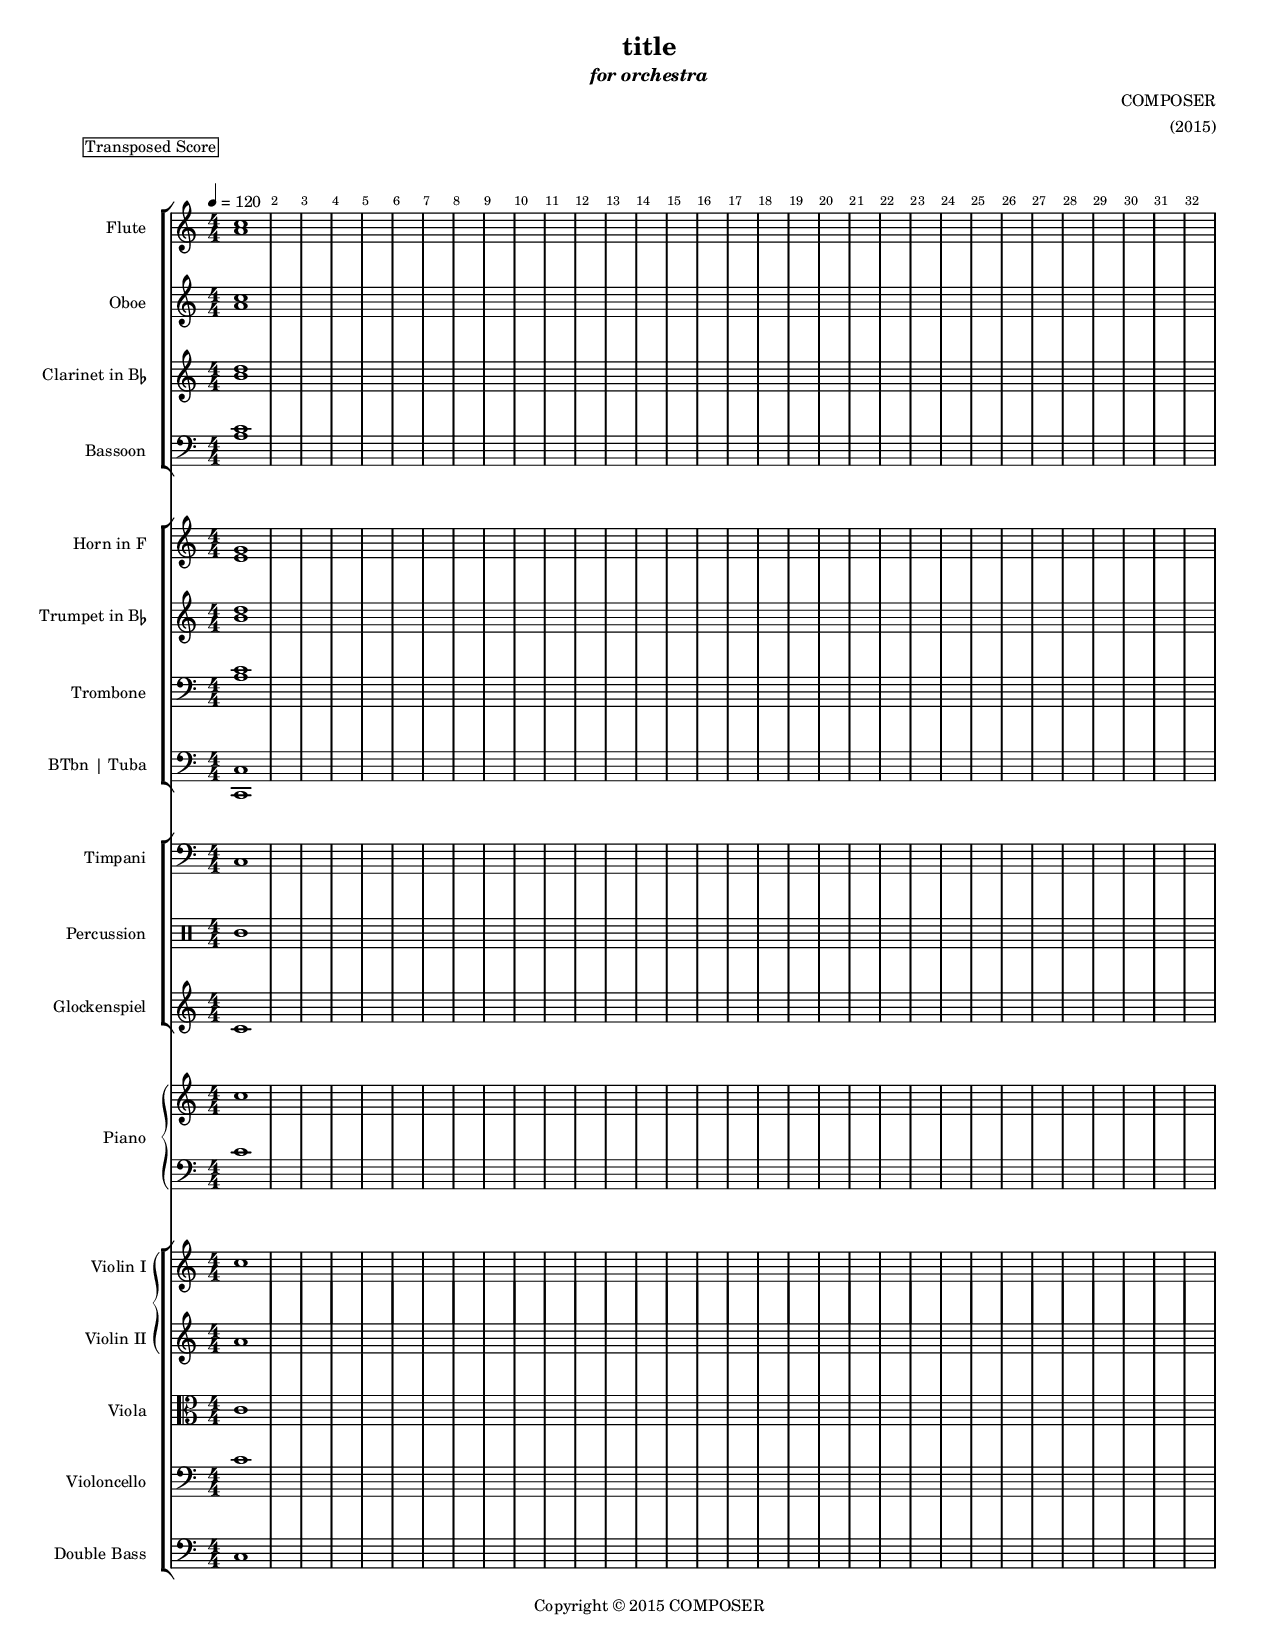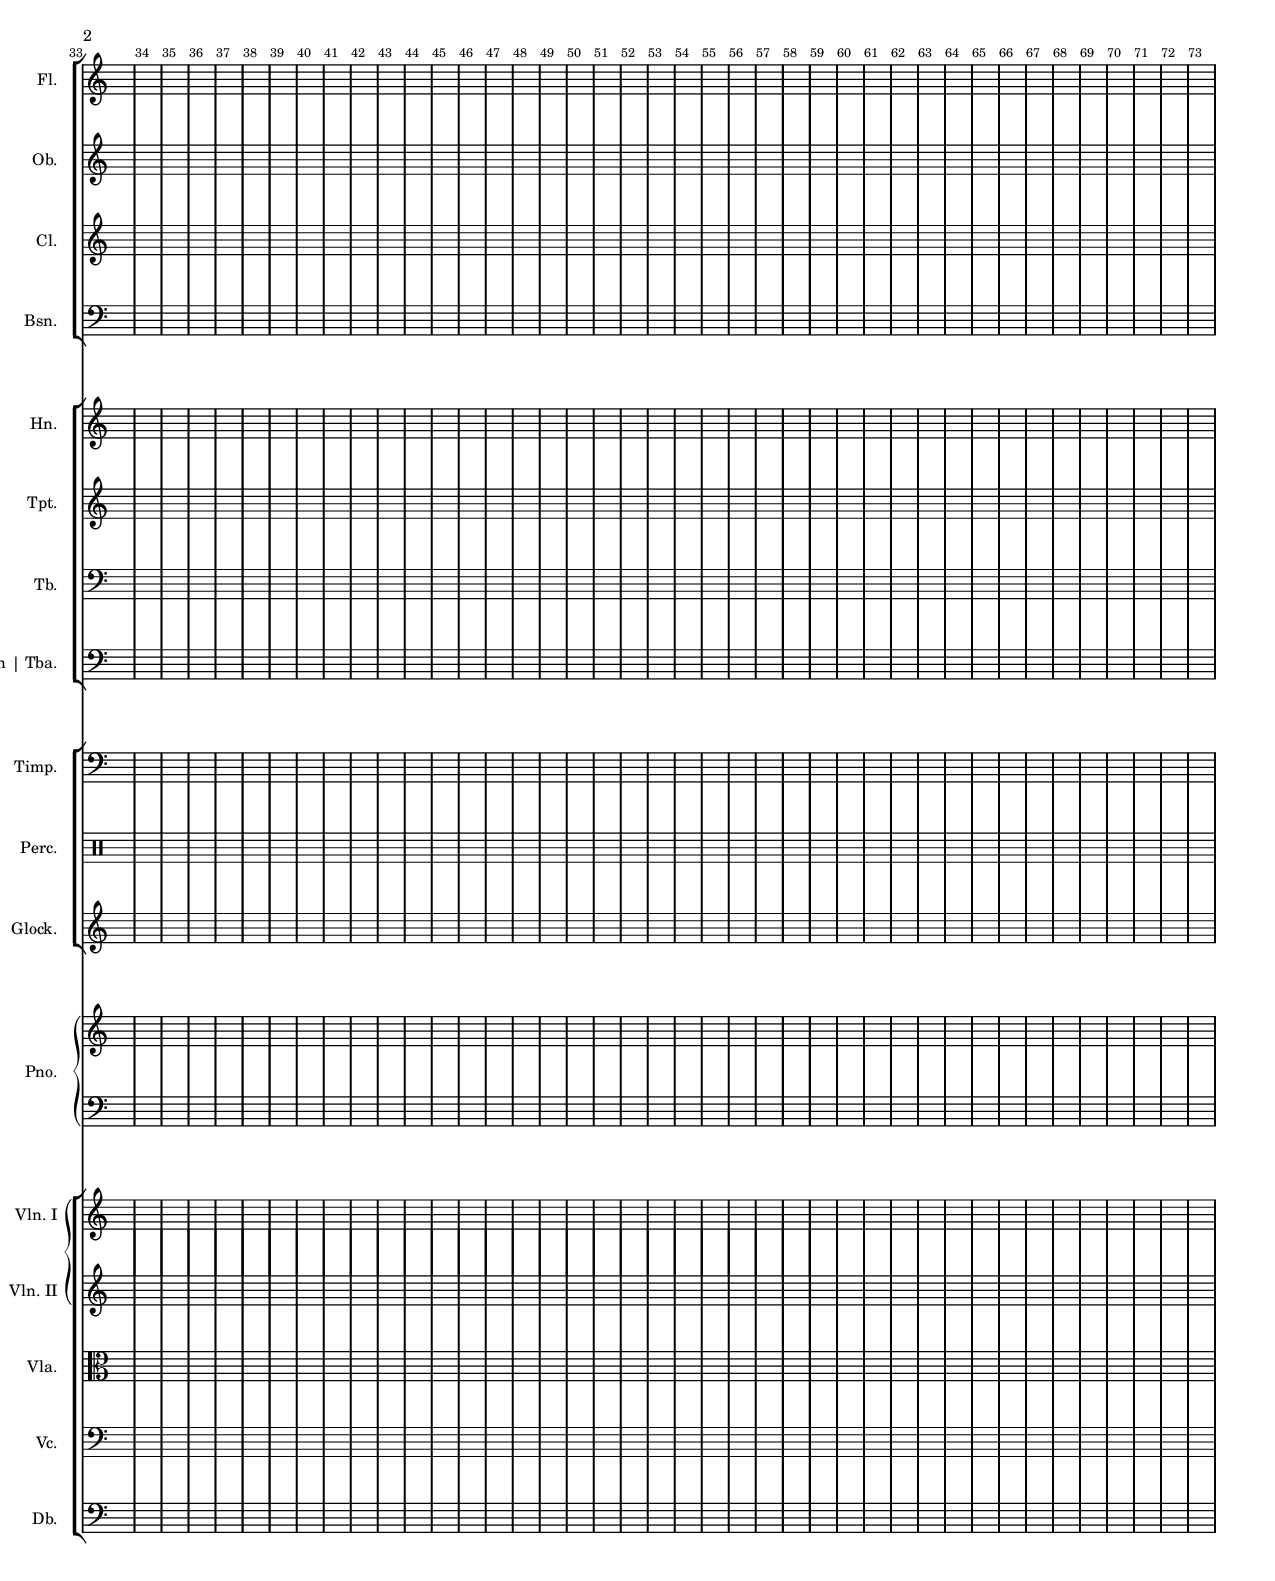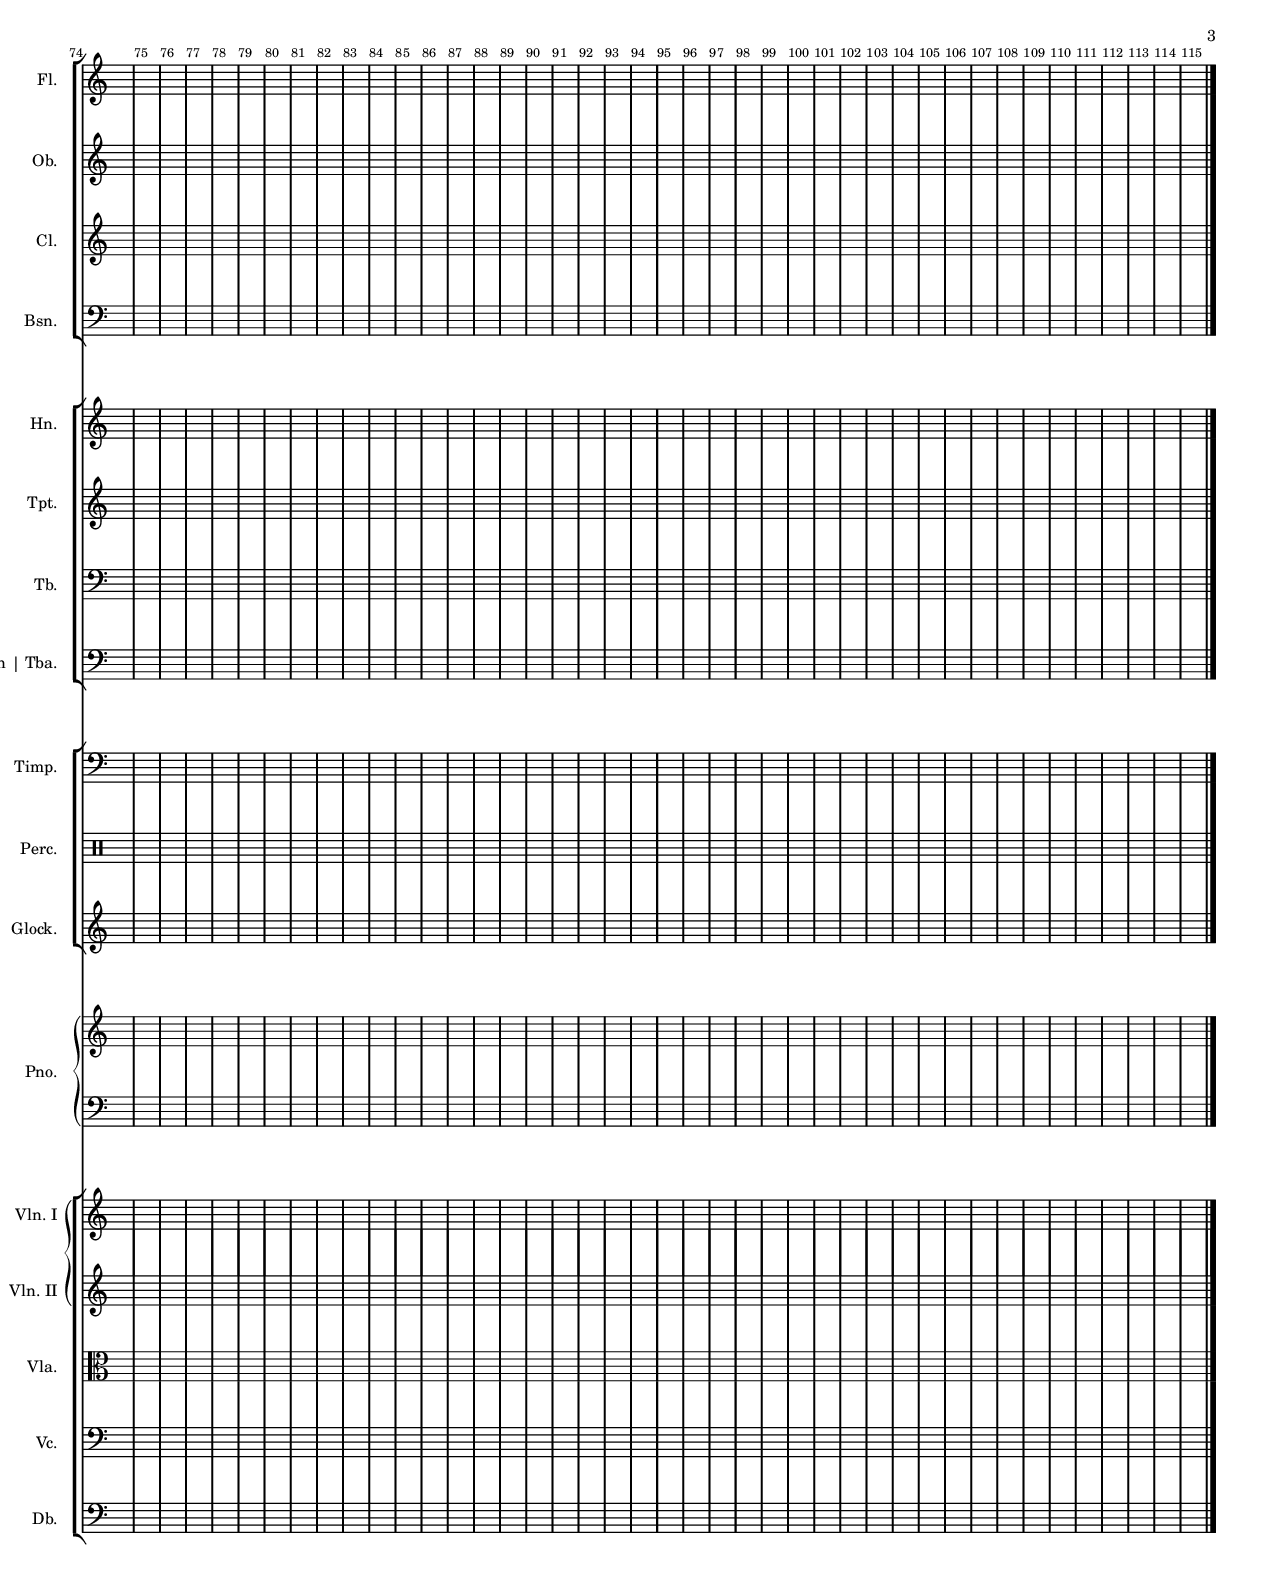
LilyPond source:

\version "2.18.2"

#(set-global-staff-size 14)
#(set-default-paper-size "letter")

\header {
  title = "title"
  subtitle = \markup { \italic "for orchestra" }
  dedication = ""
  composer = "COMPOSER"
  arranger = "(2015)"
  piece = \markup \box {"Transposed Score"}
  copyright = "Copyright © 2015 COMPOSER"
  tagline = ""
}

\include "orchestra_metrics.ly"
\include "orchestra_notes.ly"
\include "orchestra_headings.ly"
\include "orchestra_definitions.ly"


\score {
  <<
    \override Score.BarNumber #'break-visibility = ##(#t #t #t)
    \override Score.BarNumber #'break-visibility = #end-of-line-invisible
    \override Score.Stem #'stemlet-length = #0.75
    \override Score.StaffSymbol.layer = #4
    \override Score.TimeSignature.layer = #3
    \new StaffGroup <<
      \new Staff = "flute" \with {
        \override VerticalAxisGroup #'remove-empty = ##f
        midiInstrument = #"flute"
      }
      <<
        { \voiceOne << \Metrics \FlutesHeading \FluteOneNotes >> }
        { \voiceTwo << \Metrics \FlutesHeading \FluteTwoNotes >> }
      >>
      \new Staff = "oboe" \with {
        \override VerticalAxisGroup #'remove-empty = ##f
        midiInstrument = #"oboe"
      }
      <<
        { \voiceOne << \Metrics \OboesHeading \OboeOneNotes >> }
        { \voiceTwo << \Metrics \OboesHeading \OboeTwoNotes >> }
      >>
      \new Staff = "clarinet" \with {
        \override VerticalAxisGroup #'remove-empty = ##f
        midiInstrument = #"clarinet"
      }
      <<
        {
          \voiceOne <<
            \Metrics \ClarinetsHeading
            \transpose c d %comment out for C score
            \ClarinetOneNotes
          >>
        }
        {
          \voiceTwo <<
            \Metrics \ClarinetsHeading
            \transpose c d %comment out for C score
            \ClarinetTwoNotes
          >>
        }
      >>
      \new Staff = "bassoon" \with {
        \override VerticalAxisGroup #'remove-empty = ##f
        midiInstrument = #"bassoon"
      }
      <<
        { \voiceOne << \Metrics \BassoonsHeading \BassoonOneNotes >> }
        { \voiceTwo << \Metrics \BassoonsHeading \BassoonTwoNotes >> }
      >>
    >>
    \new StaffGroup <<
      \new Staff = "horn" \with {
        \override VerticalAxisGroup #'remove-empty = ##f
        midiInstrument = #"trumpet"
      }
      <<
        {
          \voiceOne <<
            \Metrics \HornsHeading
            \transpose f c' %comment out for C score
            \HornOneNotes
          >>
        }
        {
          \voiceTwo <<
            \Metrics \HornsHeading
            \transpose f c' %comment out for C score
            \HornTwoNotes
          >>
        }
      >>
      \new Staff = "trumpet" \with {
        \override VerticalAxisGroup #'remove-empty = ##f
        midiInstrument = #"trumpet"
      }
      <<
        {
          \voiceOne <<
            \Metrics \TrumpetsHeading
            \transpose c d %comment out for C score
            \TrumpetOneNotes
          >>
        }
        {
          \voiceTwo <<
            \Metrics \TrumpetsHeading
            \transpose c d %comment out for C score
            \TrumpetTwoNotes
          >>
        }
      >>
      \new Staff = "trombone" \with {
        \override VerticalAxisGroup #'remove-empty = ##f
        midiInstrument = #"trombone"
      }
      <<
        { \voiceOne << \Metrics \TrombonesHeading \TromboneOneNotes >> }
        { \voiceTwo << \Metrics \TrombonesHeading  \TromboneTwoNotes >> }
      >>
      \new Staff = "bass trombone and tuba" \with {
        \override VerticalAxisGroup #'remove-empty = ##f
	midiInstrument = #"tuba"
      }
      <<
      { \voiceOne << \Metrics \BtbnTubaHeading \TromboneThreeNotes >> }
      { \voiceTwo << \Metrics \BtbnTubaHeading \TubaNotes >> }
    >>
  >>
    \new StaffGroup <<
      \new Staff = "timpani" \with {
        \override VerticalAxisGroup #'remove-empty = ##f
        midiInstrument = #"timpani"
      }
      << \Metrics \TimpaniHeading \TimpaniNotes >>
      \new DrumStaff = "percussion" \with {
        \override VerticalAxisGroup #'remove-empty = ##f
        \override TimeSignature.style = #'numbered
      }
      << \Metrics \PercussionHeading \PercussionNotes >>
      \new Staff = "glockenspiel" \with {
        \override VerticalAxisGroup #'remove-empty = ##f
        midiInstrument = #"glockenspiel"
      }
      << \Metrics \GlockenspielHeading \GlockenspielNotes >>
    >>
    \new PianoStaff <<
      \PianoHeading
      \new Staff = "PianoRH" \with { \override VerticalAxisGroup #'remove-empty = ##f midiInstrument = #"acoustic grand" } << \Metrics \PianoRHNotes  >>
      %\new Dynamics = "piano dynamics" { \PianoCenteredDynamics \PianoDynamics }
      \new Staff = "PianoLH" \with { \override VerticalAxisGroup #'remove-empty = ##f midiInstrument = #"acoustic grand" } <<  \Metrics \PianoLHNotes >>
    >>
    \new StaffGroup \with {
      \override StaffGrouper #'staff-staff-spacing #'stretchability = #3.5
      \override StaffGrouper #'staffgroup-staff-spacing = #'((basic-distance . 9)
                                                             (minimum-distance . 7)
                                                             (padding . 1)
                                                             (stretchability . 3.5))
    } <<
      \new GrandStaff = "violins" <<
        \new Staff = "violin I" \with {
          \override VerticalAxisGroup #'remove-empty = ##f
          midiInstrument = #"violin"
        }
        << \Metrics \ViolinOneHeading  \ViolinOneNotes >>
        \new Staff = "violin II" \with {
          \override VerticalAxisGroup #'remove-empty = ##f
          midiInstrument = #"violin"
        }
        << \Metrics \ViolinTwoHeading \ViolinTwoNotes >>
      >>
      \new Staff = "viola" \with {
        \override VerticalAxisGroup #'remove-empty = ##f
        midiInstrument = #"viola"
      }
      << \Metrics \ViolaHeading \ViolaNotes >>
      \new Staff = "cello" \with {
        \override VerticalAxisGroup #'remove-empty = ##f
        midiInstrument = #"cello"
      }
      << \Metrics \VioloncelloHeading \CelloNotes >>
      \new Staff = "double bass" \with {
        \override VerticalAxisGroup #'remove-empty = ##f
        midiInstrument = #"contrabass"
      }
      << \Metrics \DoubleBassHeading \DoubleBassNotes >>
    >>
  >>
  \layout {
    \context { \RemoveEmptyStaffContext }
    \context { \Staff \override TimeSignature.style = #'numbered \accidentalStyle "neo-modern"  }
  }
  \midi { }
}

\paper {
  %two-sided = ##t
  page-limit-inter-system-space = ##t
  ragged-bottom = ##f
  ragged-last-bottom = ##f
  page-limit-inter-system-space-factor = 1.3
  top-margin = 1\cm
  inner-margin = 2\cm
  outer-margin = 1.6\cm
  left-margin = 1.4\cm
  %system-separator-markup = \slashSeparator
  %max-systems-per-page = 1
  #(set-paper-size "letter")
}
